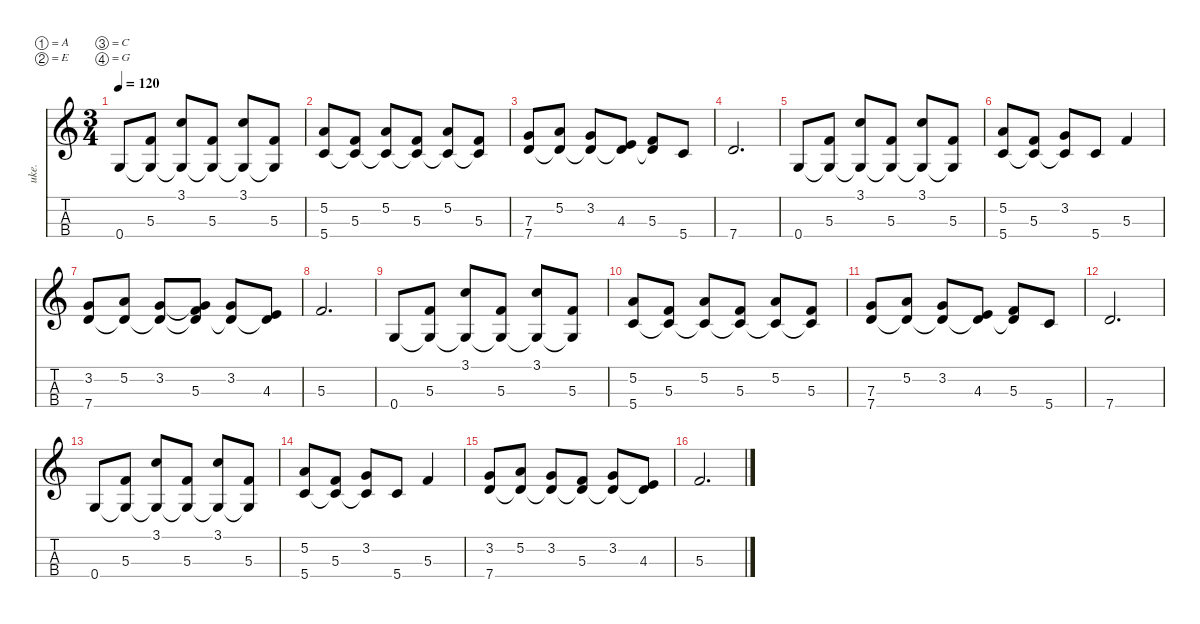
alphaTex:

\defaultSystemsLayout 4
\hideDynamics
\bracketExtendMode nobrackets
\otherSystemsTrackNameOrientation horizontal
\track ("Ukulele" "uke.") {instrument acousticguitarnylon}
\staff {score tabs}
\tuning (A4 E4 C4 G3)
\displaytranspose 0
\ts (3 4)
\beaming (8 2 2 2)
\tempo 120
\clef g2
\ks c
0.4.8{dy mf instrument acousticguitarnylon beam Up} (5.3 0.4{t}).8{beam Up} (3.1 0.4{t}).8{beam Up} (5.3 0.4{t}).8{beam Up} (3.1 0.4{t}).8{beam Up} (5.3 0.4{t}).8{beam Up} |
(5.2 5.4).8{beam Up} (5.3 5.4{t}).8{beam Up} (5.2 5.4{t}).8{beam Up} (5.3 5.4{t}).8{beam Up} (5.2 5.4{t}).8{beam Up} (5.3 5.4{t}).8{beam Up} |
(7.3 7.4).8{beam Up} (5.2 7.4{t}).8{beam Up} (3.2 7.4{t}).8{beam Up} (4.3 7.4{t}).8{beam Up} (5.3 7.4{t}).8{beam Up} 5.4.8{beam Up} |
7.4.2{d beam Up} |
0.4.8{beam Up} (5.3 0.4{t}).8{beam Up} (3.1 0.4{t}).8{beam Up} (5.3 0.4{t}).8{beam Up} (3.1 0.4{t}).8{beam Up} (5.3 0.4{t}).8{beam Up} |
(5.2 5.4).8{beam Up} (5.3 5.4{t}).8{beam Up} (3.2 5.4{t}).8{beam Up} 5.4.8{beam Up} 5.3.4{beam Up} |
(3.2 7.4).8{beam Up} (5.2 7.4{t}).8{beam Up} (3.2 7.4{t}).8{beam Up} (5.3 7.4{t} 3.2{t}).8{beam Up} (3.2 7.4{t}).8{beam Up} (4.3 7.4{t}).8{beam Up} |
5.3.2{d beam Up} |
0.4.8{beam Up} (5.3 0.4{t}).8{beam Up} (3.1 0.4{t}).8{beam Up} (5.3 0.4{t}).8{beam Up} (3.1 0.4{t}).8{beam Up} (5.3 0.4{t}).8{beam Up} |
(5.2 5.4).8{beam Up} (5.3 5.4{t}).8{beam Up} (5.2 5.4{t}).8{beam Up} (5.3 5.4{t}).8{beam Up} (5.2 5.4{t}).8{beam Up} (5.3 5.4{t}).8{beam Up} |
(7.3 7.4).8{beam Up} (5.2 7.4{t}).8{beam Up} (3.2 7.4{t}).8{beam Up} (4.3 7.4{t}).8{beam Up} (5.3 7.4{t}).8{beam Up} 5.4.8{beam Up} |
7.4.2{d beam Up} |
0.4.8{beam Up} (5.3 0.4{t}).8{beam Up} (3.1 0.4{t}).8{beam Up} (5.3 0.4{t}).8{beam Up} (3.1 0.4{t}).8{beam Up} (5.3 0.4{t}).8{beam Up} |
(5.2 5.4).8{beam Up} (5.3 5.4{t}).8{beam Up} (3.2 5.4{t}).8{beam Up} 5.4.8{beam Up} 5.3.4{beam Up} |
(3.2 7.4).8{beam Up} (5.2 7.4{t}).8{beam Up} (3.2 7.4{t}).8{beam Up} (5.3 7.4{t}).8{beam Up} (3.2 7.4{t}).8{beam Up} (4.3 7.4{t}).8{beam Up} |
5.3.2{d beam Up}
